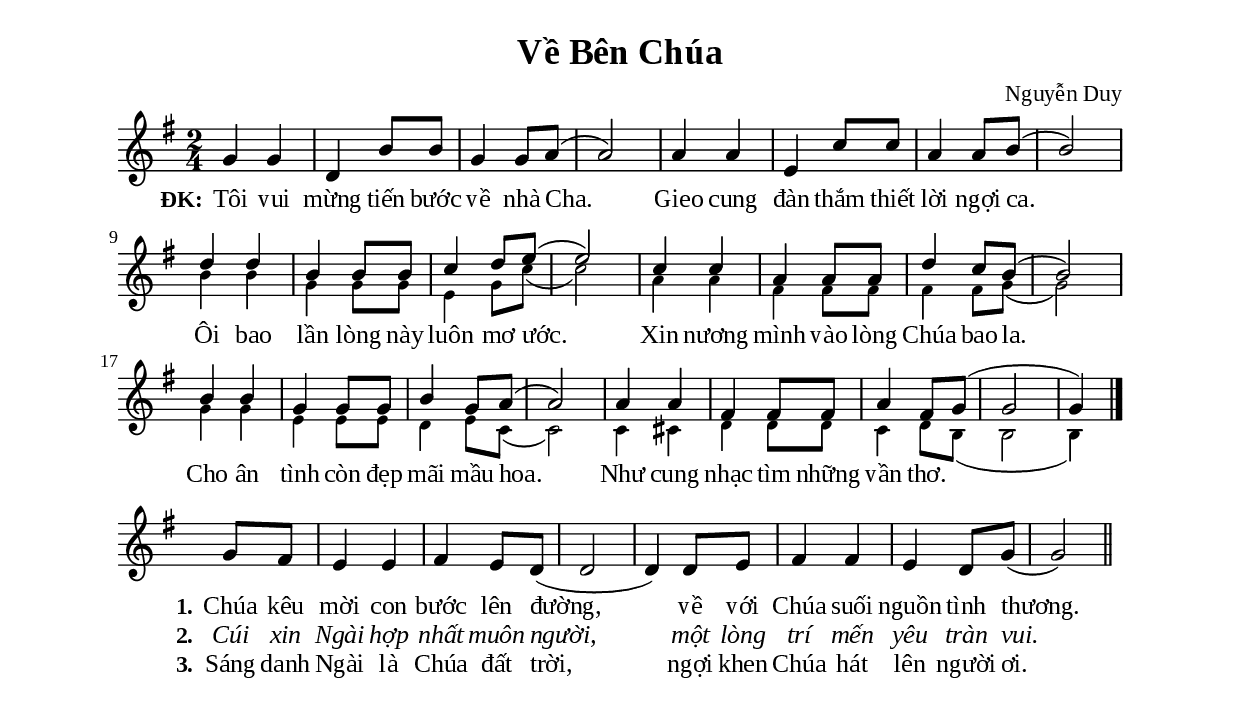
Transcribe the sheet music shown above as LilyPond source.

% Cài đặt chung
\version "2.20.0"
\include "english.ly"

\header {
  title = "Về Bên Chúa"
  composer = "Nguyễn Duy"
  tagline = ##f
}

global = {
  \key g \major
  \time 2/4
}

\paper {
  #(set-paper-size "a4")
  top-margin = 15\mm
  bottom-margin = 15\mm
  left-margin = 20\mm
  right-margin = 20\mm
  indent = #0
  #(define fonts
	 (make-pango-font-tree "Liberation Serif"
	 		       "Liberation Serif"
			       "Liberation Serif"
			       (/ 20 20)))
}

inNghieng = { \override LyricText.font-shape = #'italic }

% Nhạc điệp khúc
nhacDiepKhucSop = \relative c'' {
  g4 g |
  d b'8 b |
  g4 g8 a ( |
  a2) |
  a4 a |
  e c'8 c |
  a4 a8 b ( |
  b2) |
  d4 d |
  b4 b8 b |
  c4 d8 e ( |
  e2) |
  c4 c |
  a a8 a |
  d4 c8 b ( |
  b2) |
  b4 b |
  g g8 g |
  b4 g8 a ( |
  a2) |
  a4 a |
  fs fs8 fs |
  a4 fs8 g ( |
  g2 |
  g4) \bar "|."
}

nhacDiepKhucBass = \relative c'' {
  \override NoteHead.font-size = #-2
  \skip 1.
  \skip 1.
  \skip 1
  b4 b |
  g g8 g |
  e4 g8 c ( |
  c2) |
  a4 a |
  fs fs8 fs |
  fs4 fs8 g ( |
  g2) |
  g4 g |
  e e8 e |
  d4 e8 c ( |
  c2) |
  c4 cs |
  d d8 d |
  c4 d8 b (b2 |
  b4)
}

% Nhạc phiên khúc
nhacPhienKhuc = \relative c'' {
  \set Score.currentBarNumber = #26
  \partial 4 g8 fs |
  e4 e |
  fs e8 d ( |
  d2 |
  d4) d8 e |
  fs4 fs |
  e4 d8 g ( |
  g2) \bar "||"
}

% Lời điệp khúc
loiDiepKhuc = \lyricmode {
  \set stanza = #"ĐK:"
  Tôi vui mừng tiến bước về nhà Cha.
  Gieo cung đàn thắm thiết lời ngợi ca.
  Ôi bao lần lòng này luôn mơ ước.
  Xin nương mình vào lòng Chúa bao la.
  Cho ân tình còn đẹp mãi mầu hoa.
  Như cung nhạc tìm những vần thơ.
}

% Lời phiên khúc
loiPhienKhucMot = \lyricmode {
  \set stanza = #"1."
  Chúa kêu mời con bước lên đường,
  về với Chúa suối nguồn tình thương.
}

loiPhienKhucHai = \lyricmode {
  \set stanza = #"2."
  Cúi xin Ngài hợp nhất muôn người,
  một lòng trí mến yêu tràn vui.
}

loiPhienKhucBa = \lyricmode {
  \set stanza = #"3."
  Sáng danh Ngài là Chúa đất trời,
  ngợi khen Chúa hát lên người ơi.
}

% Dàn trang
\score {
  \new ChoirStaff <<
    \new Staff = chorus <<
      \new Voice = "sopranos" {
        \voiceOne \global \stemUp \nhacDiepKhucSop
      }
      \new Voice = "basses" {
        \voiceTwo \global \stemDown \nhacDiepKhucBass
      }
    >>
    \new Lyrics = basses
    \context Lyrics = basses \lyricsto sopranos \loiDiepKhuc
  >>
}

\score {
  \new ChoirStaff <<
    \new Staff = verses <<
      \override Staff.TimeSignature.transparent = ##t
      \new Voice = "verse" {
        \global \stemNeutral \nhacPhienKhuc
      }
    >>
    \new Lyrics \lyricsto verse \loiPhienKhucMot
    \new Lyrics \with \inNghieng \lyricsto verse \loiPhienKhucHai
    \new Lyrics \lyricsto verse \loiPhienKhucBa
  >>
}
